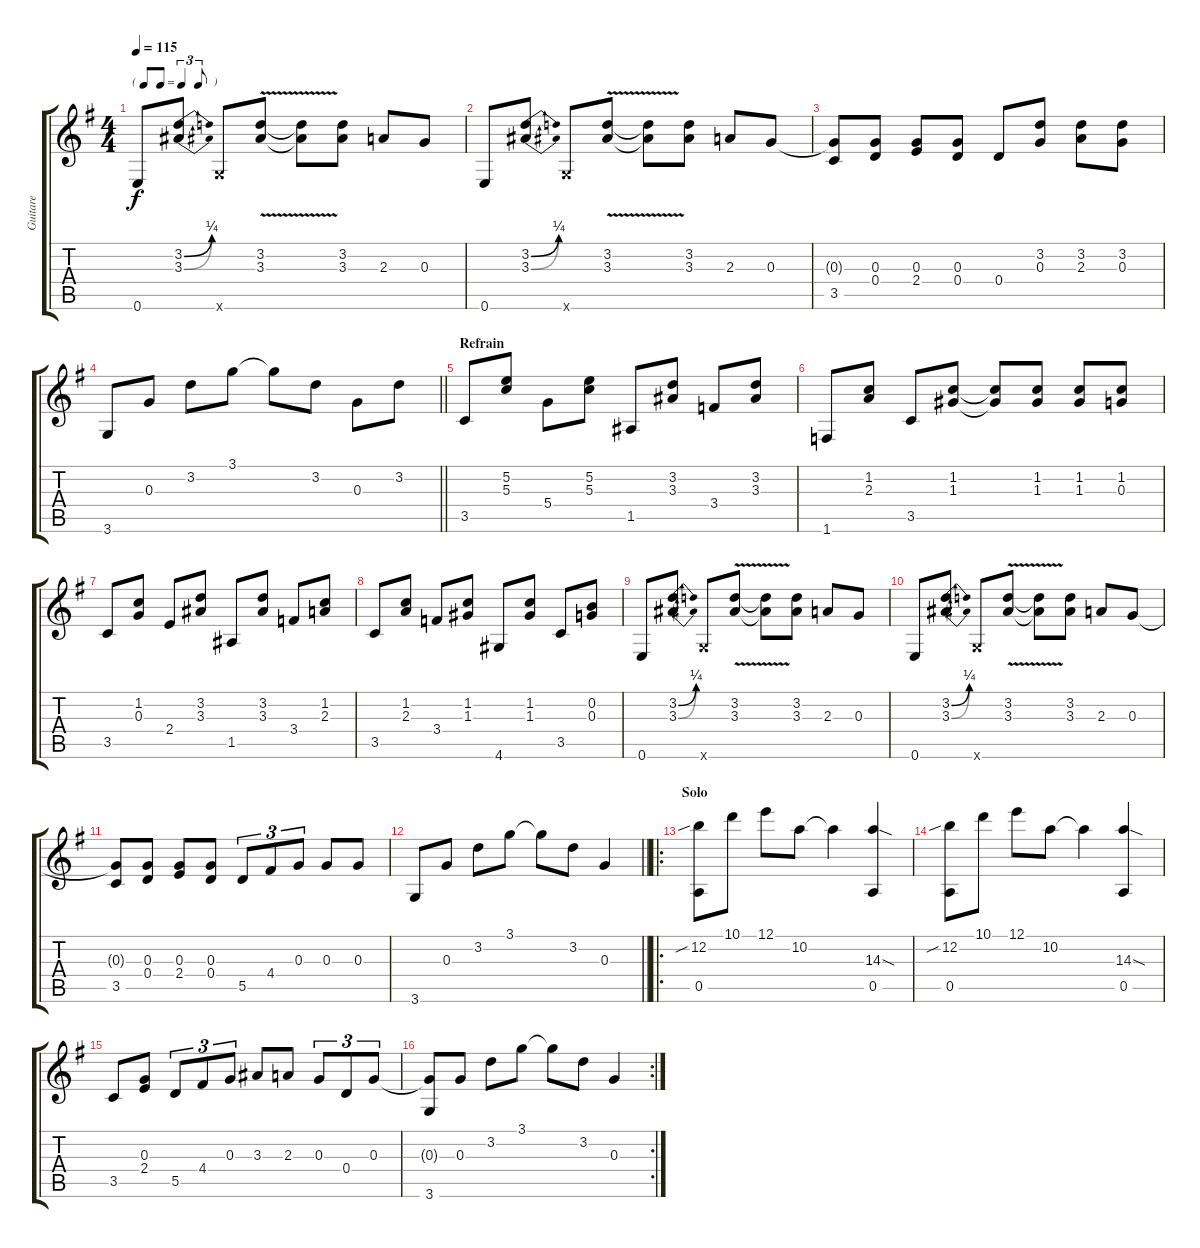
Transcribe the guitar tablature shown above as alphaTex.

\track ("Guitare" "Guitare") {instrument acousticguitarsteel}
\staff {score tabs}
\tuning (E4 B3 G3 D3 A2 E2) {hide}
\ts (4 4)
\tf triplet8th
\tempo 115
\clef g2
\ks g
0.6.8{dy f} (3.2{be (bend 0 0 60 1)} 3.3{be (bend 0 0 60 1)}).8 3.6{x}.8 (3.2 3.3{v}).8 (3.2{t} 3.3{t}).8 (3.2 3.3).8 2.3.8 0.3.8 |
0.6.8 (3.2{be (bend 0 0 60 1)} 3.3{be (bend 0 0 60 1)}).8 3.6{x}.8 (3.2 3.3{v}).8 (3.2{t} 3.3{t}).8 (3.2 3.3).8 2.3.8 0.3.8 |
(0.3{t} 3.5).8 (0.3 0.4).8 (0.3 2.4).8 (0.3 0.4).8 0.4.8 (3.2 0.3).8 (3.2 2.3).8 (3.2 0.3).8 |
\barLineRight lightlight
3.6.8 0.3.8 3.2.8 3.1.8 3.1{t}.8 3.2.8 0.3.8 3.2.8 |
\section ("" "Refrain")
3.5.8 (5.2 5.3).8 5.4.8 (5.2 5.3).8 1.5.8 (3.2 3.3).8 3.4.8 (3.2 3.3).8 |
1.6.8 (1.2 2.3).8 3.5.8 (1.2 1.3).8 (1.2{t} 1.3{t}).8 (1.2 1.3).8 (1.2 1.3).8 (1.2 0.3).8 |
3.5.8 (1.2 0.3).8 2.4.8 (3.2 3.3).8 1.5.8 (3.2 3.3).8 3.4.8 (1.2 2.3).8 |
3.5.8 (1.2 2.3).8 3.4.8 (1.2 1.3).8 4.6.8 (1.2 1.3).8 3.5.8 (0.2 0.3).8 |
0.6.8 (3.2{be (bend 0 0 60 1)} 3.3{be (bend 0 0 60 1)}).8 3.6{x}.8 (3.2 3.3{v}).8 (3.2{t} 3.3{t}).8 (3.2 3.3).8 2.3.8 0.3.8 |
0.6.8 (3.2{be (bend 0 0 60 1)} 3.3{be (bend 0 0 60 1)}).8 3.6{x}.8 (3.2 3.3{v}).8 (3.2{t} 3.3{t}).8 (3.2 3.3).8 2.3.8 0.3.8 |
(0.3{t} 3.5).8 (0.3 0.4).8 (0.3 2.4).8 (0.3 0.4).8 5.5.8{tu (3 2)} 4.4.8{tu (3 2)} 0.3.8{tu (3 2)} 0.3.8 0.3.8 |
\barLineRight lightlight
3.6.8 0.3.8 3.2.8 3.1.8 3.1{t}.8 3.2.8 0.3.4 |
\ro
\section ("" "Solo")
(12.2{sib} 0.5).8 10.1.8 12.1.8 10.2.8 10.2{t}.4 (14.3{sod} 0.5).4 |
(12.2{sib} 0.5).8 10.1.8 12.1.8 10.2.8 10.2{t}.4 (14.3{sod} 0.5).4 |
3.5.8 (0.3 2.4).8 5.5.8{tu (3 2)} 4.4.8{tu (3 2)} 0.3.8{tu (3 2)} 3.3.8 2.3.8 0.3.8{tu (3 2)} 0.4.8{tu (3 2)} 0.3.8{tu (3 2)} |
\rc 2
(0.3{t} 3.6).8 0.3.8 3.2.8 3.1.8 3.1{t}.8 3.2.8 0.3.4
